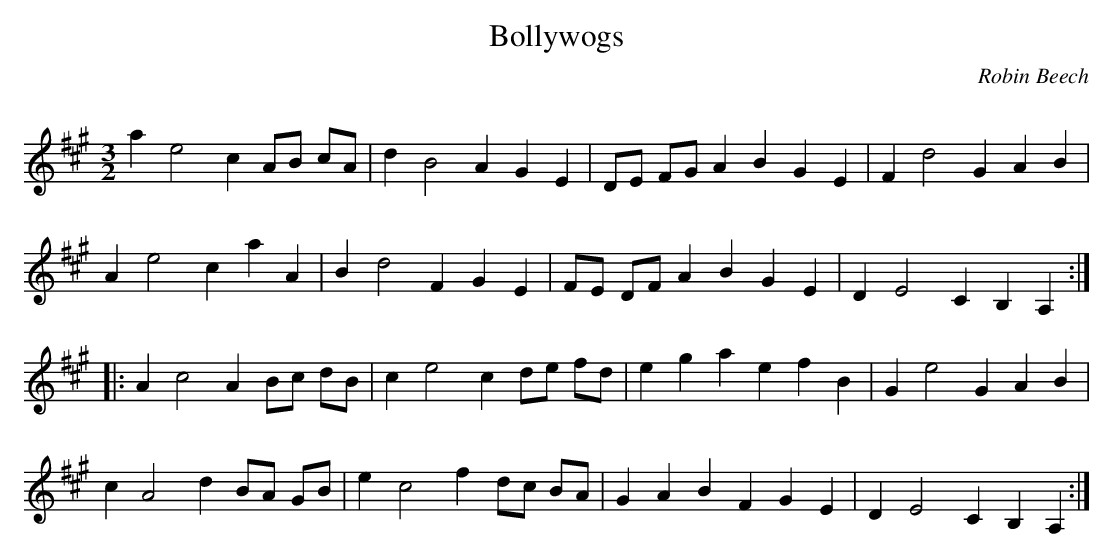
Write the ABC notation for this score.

X:1
T:Bollywogs
C:Robin Beech
Q:230
M:3/2
L:1/4
K:A
ae2cA/B/ c/A/ | dB2AGE | D/E/ F/G/ABGE | Fd2 G AB |
Ae2c aA | Bd2FGE | F/E/ D/F/ ABGE |DE2 CB,A, ::
Ac2AB/c/ d/B/ | ce2cd/e/ f/d/ | egaefB | Ge2GAB |
cA2dB/A/ G/B/ | ec2fd/c/ B/A/ | GABFGE | DE2CB,A, :|
